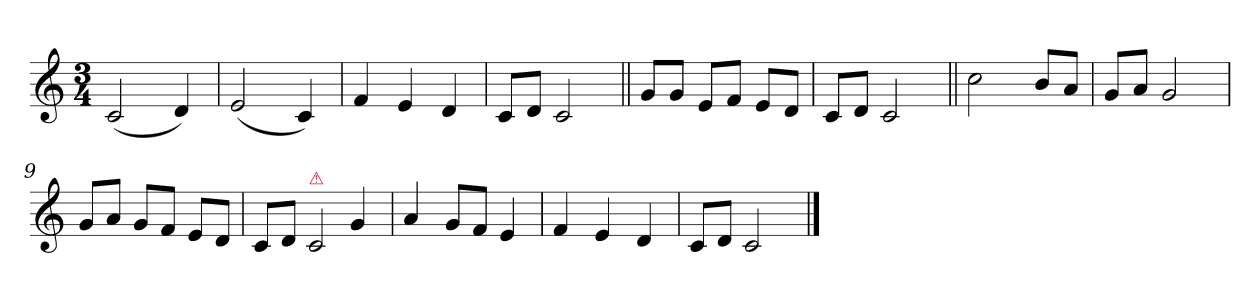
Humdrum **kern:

**kern
*part1
*staff1
*k[]
*C:
*M3/4
=1
(2c
4d)
=2
(2e
4c)
=3
4f
4e
4d
=4
8cL
8dJ
2c
=5||
8gL
8gJ
8eL
8fJ
8eL
8dJ
=6
8cL
8dJ
2c
=7||
2cc
8bL
8aJ
=8
8gL
8aJ
2g
=9
8gL
8aJ
8gL
8fJ
8eL
8dJ
=10
8cL
8dJ
!LO:TX:a:color=crimson:t=⚠
!LO:N:vis=2
4c
4g
=11
4a
8gL
8fJ
4e
=12
4f
4e
4d
=13
8cL
8dJ
2c
==
*-
